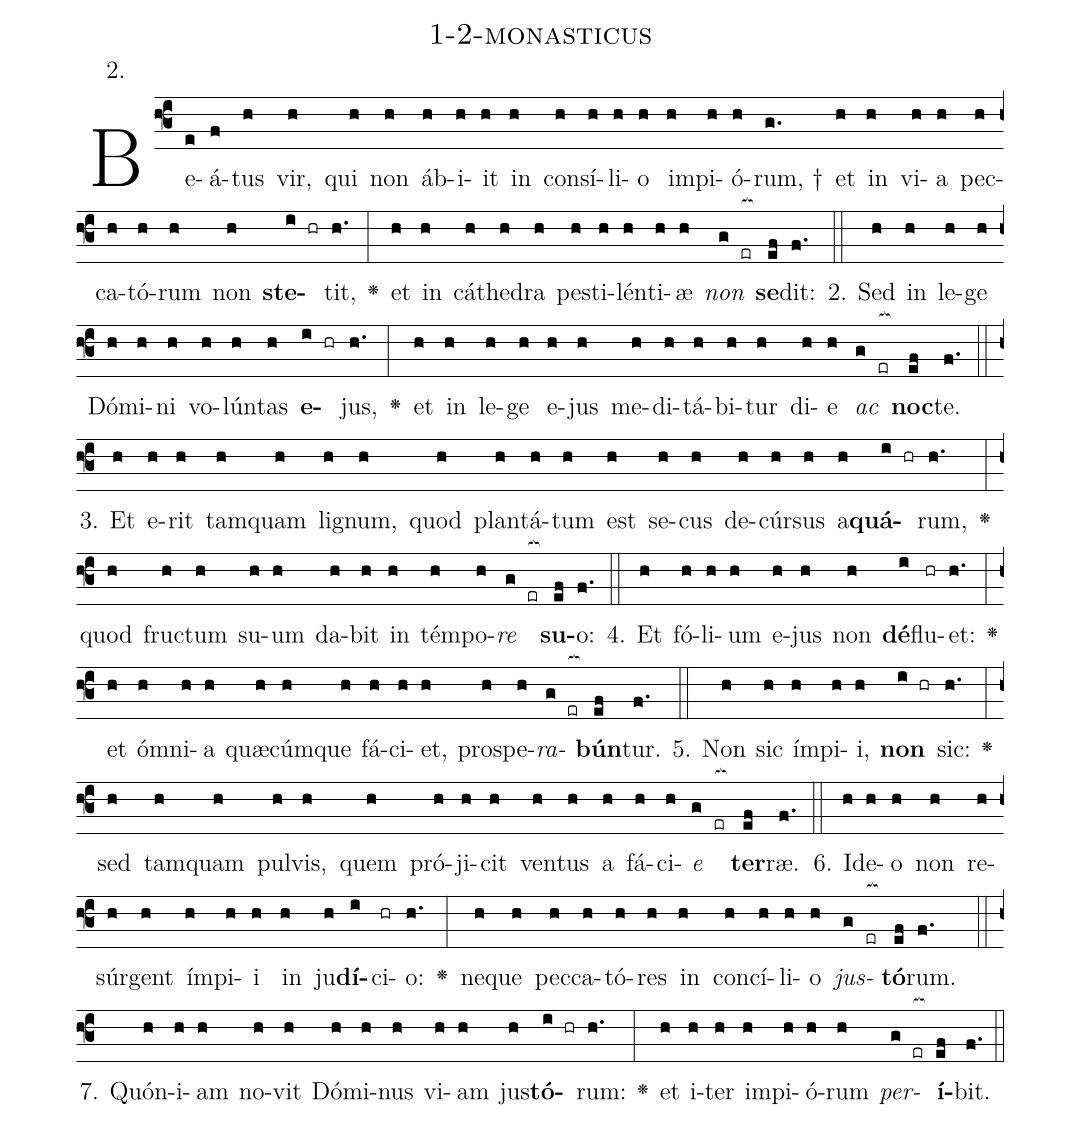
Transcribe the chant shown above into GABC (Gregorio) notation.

name: 1-2-monasticus;
annotation: 2.;
%%
(f3)Be(e)á(f)tus(h) vir,(h) qui(h) non(h) áb(h)i(h)it(h) in(h) con(h)sí(h)li(h)o(h) im(h)pi(h)ó(h)rum, †(g.) et(h) in(h) vi(h)a(h) pec(h)ca(h)tó(h)rum(h) non(h) <b>ste</b>(i hr)tit,(h.) <v>\greheightstar</v>(:) et(h) in(h) cá(h)the(h)dra(h) pes(h)ti(h)lén(h)ti(h)æ(h) <i>non</i>(g er[ocb:1{]) <b>se</b>(ef[ocb:0}])dit:(f.) (::)
2. Sed(h) in(h) le(h)ge(h) Dó(h)mi(h)ni(h) vo(h)lún(h)tas(h) <b>e</b>(i hr)jus,(h.) <v>\greheightstar</v>(:) et(h) in(h) le(h)ge(h) e(h)jus(h) me(h)di(h)tá(h)bi(h)tur(h) di(h)e(h) <i>ac</i>(g er[ocb:1{]) <b>noc</b>(ef[ocb:0}])te.(f.) (::)
3. Et(h) e(h)rit(h) tam(h)quam(h) li(h)gnum,(h) quod(h) plan(h)tá(h)tum(h) est(h) se(h)cus(h) de(h)cúr(h)sus(h) a(h)<b>quá</b>(i hr)rum,(h.) <v>\greheightstar</v>(:) quod(h) fruc(h)tum(h) su(h)um(h) da(h)bit(h) in(h) tém(h)po(h)<i>re</i>(g er[ocb:1{]) <b>su</b>(ef[ocb:0}])o:(f.) (::)
4. Et(h) fó(h)li(h)um(h) e(h)jus(h) non(h) <b>dé</b>(i)flu(hr)et:(h.) <v>\greheightstar</v>(:) et(h) óm(h)ni(h)a(h) quæ(h)cúm(h)que(h) fá(h)ci(h)et,(h) pro(h)spe(h)<i>ra</i>(g er[ocb:1{])<b>bún</b>(ef[ocb:0}])tur.(f.) (::)
5. Non(h) sic(h) ím(h)pi(h)i,(h) <b>non</b>(i hr) sic:(h.) <v>\greheightstar</v>(:) sed(h) tam(h)quam(h) pul(h)vis,(h) quem(h) pró(h)ji(h)cit(h) ven(h)tus(h) a(h) fá(h)ci(h)<i>e</i>(g er[ocb:1{]) <b>ter</b>(ef[ocb:0}])ræ.(f.) (::)
6. Id(h)e(h)o(h) non(h) re(h)súr(h)gent(h) ím(h)pi(h)i(h) in(h) ju(h)<b>dí</b>(i)ci(hr)o:(h.) <v>\greheightstar</v>(:) ne(h)que(h) pec(h)ca(h)tó(h)res(h) in(h) con(h)cí(h)li(h)o(h) <i>jus</i>(g er[ocb:1{])<b>tó</b>(ef[ocb:0}])rum.(f.) (::)
7. Quón(h)i(h)am(h) no(h)vit(h) Dó(h)mi(h)nus(h) vi(h)am(h) jus(h)<b>tó</b>(i hr)rum:(h.) <v>\greheightstar</v>(:) et(h) i(h)ter(h) im(h)pi(h)ó(h)rum(h) <i>per</i>(g er[ocb:1{])<b>í</b>(ef[ocb:0}])bit.(f.) (::)
